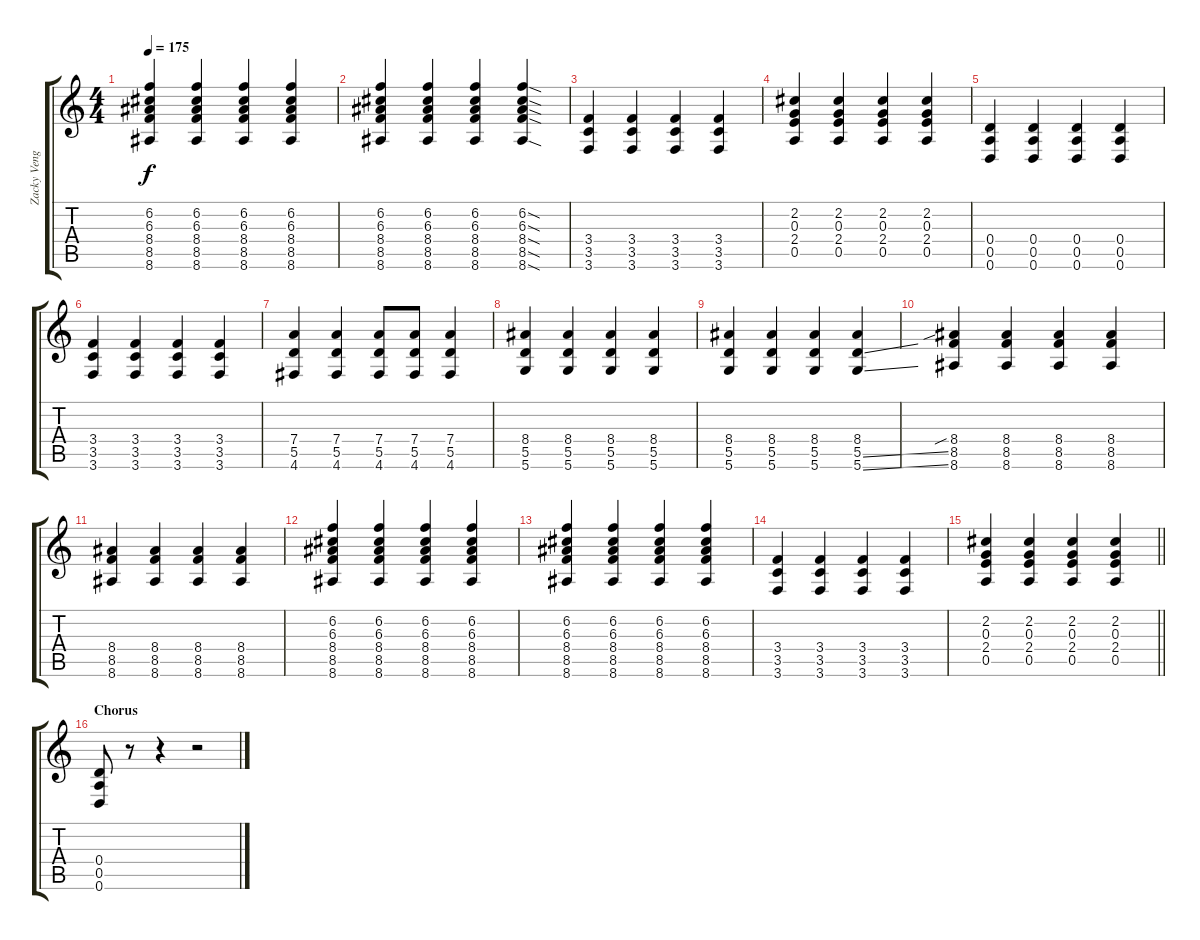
\track ("Zacky Vengeance" "Zacky Veng") {instrument distortionguitar}
\staff {score tabs}
\tuning (E4 B3 G3 D3 A2 D2) {hide}
\ts (4 4)
\tempo 175
\clef g2
\ks c
(6.2 6.3 8.4 8.5 8.6).4{dy f} (6.2 6.3 8.4 8.5 8.6).4 (6.2 6.3 8.4 8.5 8.6).4 (6.2 6.3 8.4 8.5 8.6).4 |
(6.2 6.3 8.4 8.5 8.6).4 (6.2 6.3 8.4 8.5 8.6).4 (6.2 6.3 8.4 8.5 8.6).4 (6.2{sod} 6.3{sod} 8.4{sod} 8.5{sod} 8.6{sod}).4 |
(3.4 3.5 3.6).4 (3.4 3.5 3.6).4 (3.4 3.5 3.6).4 (3.4 3.5 3.6).4 |
(2.2 0.3 2.4 0.5).4 (2.2 0.3 2.4 0.5).4 (2.2 0.3 2.4 0.5).4 (2.2 0.3 2.4 0.5).4 |
(0.4 0.5 0.6).4 (0.4 0.5 0.6).4 (0.4 0.5 0.6).4 (0.4 0.5 0.6).4 |
(3.4 3.5 3.6).4 (3.4 3.5 3.6).4 (3.4 3.5 3.6).4 (3.4 3.5 3.6).4 |
(7.4 5.5 4.6).4 (7.4 5.5 4.6).4 (7.4 5.5 4.6).8 (7.4 5.5 4.6).8 (7.4 5.5 4.6).4 |
(8.4 5.5 5.6).4 (8.4 5.5 5.6).4 (8.4 5.5 5.6).4 (8.4 5.5 5.6).4 |
(8.4 5.5 5.6).4 (8.4 5.5 5.6).4 (8.4 5.5 5.6).4 (8.4 5.5{ss} 5.6{ss}).4 |
(8.4{sib} 8.5 8.6).4 (8.4 8.5 8.6).4 (8.4 8.5 8.6).4 (8.4 8.5 8.6).4 |
(8.4 8.5 8.6).4 (8.4 8.5 8.6).4 (8.4 8.5 8.6).4 (8.4 8.5 8.6).4 |
(6.2 6.3 8.4 8.5 8.6).4 (6.2 6.3 8.4 8.5 8.6).4 (6.2 6.3 8.4 8.5 8.6).4 (6.2 6.3 8.4 8.5 8.6).4 |
(6.2 6.3 8.4 8.5 8.6).4 (6.2 6.3 8.4 8.5 8.6).4 (6.2 6.3 8.4 8.5 8.6).4 (6.2 6.3 8.4 8.5 8.6).4 |
(3.4 3.5 3.6).4 (3.4 3.5 3.6).4 (3.4 3.5 3.6).4 (3.4 3.5 3.6).4 |
\barLineRight lightlight
(2.2 0.3 2.4 0.5).4 (2.2 0.3 2.4 0.5).4 (2.2 0.3 2.4 0.5).4 (2.2 0.3 2.4 0.5).4 |
\section ("" "Chorus")
(0.4 0.5 0.6).8 r.8 r.4 r.2
